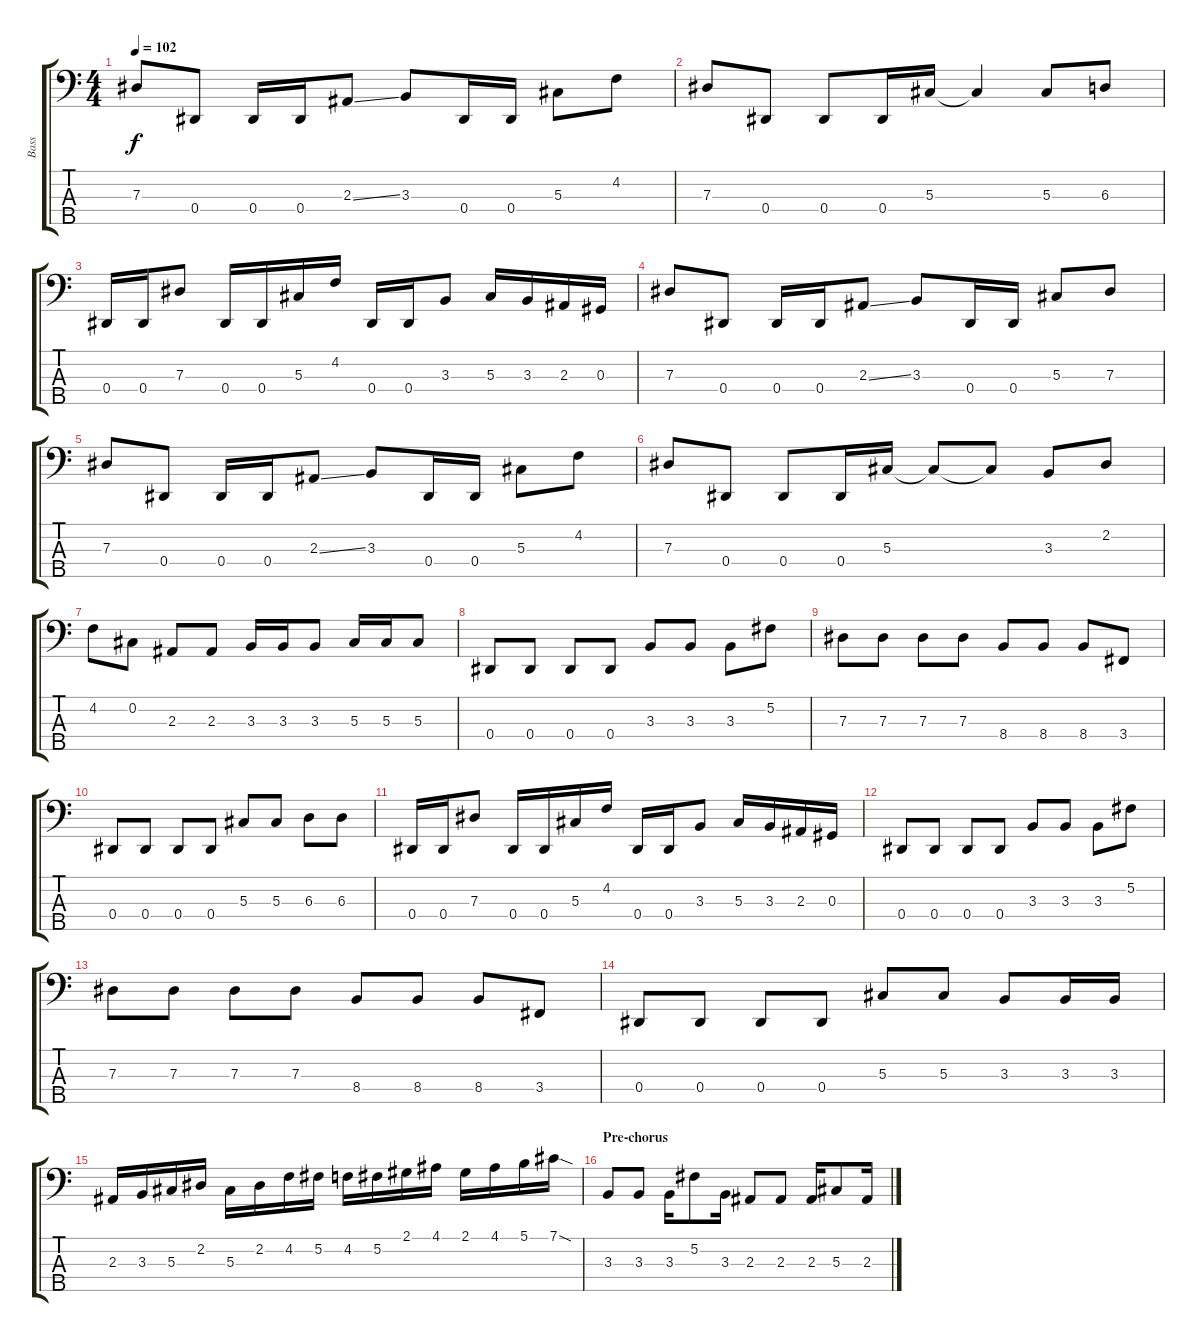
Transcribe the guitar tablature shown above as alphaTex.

\track ("Bass" "Bass") {instrument electricbasspick}
\staff {score tabs}
\tuning (Gb2 Db2 Ab1 Eb1 Bb0) {hide}
\ts (4 4)
\tempo 102
\clef f4
\ks c
7.3.8{dy f} 0.4.8 0.4.16 0.4.16 2.3{ss}.8 3.3.8 0.4.16 0.4.16 5.3.8 4.2.8 |
7.3.8 0.4.8 0.4.8 0.4.16 5.3.16 5.3{t}.4 5.3.8 6.3.8 |
0.4.16 0.4.16 7.3.8 0.4.16 0.4.16 5.3.16 4.2.16 0.4.16 0.4.16 3.3.8 5.3.16 3.3.16 2.3.16 0.3.16 |
7.3.8 0.4.8 0.4.16 0.4.16 2.3{ss}.8 3.3.8 0.4.16 0.4.16 5.3.8 7.3.8 |
7.3.8 0.4.8 0.4.16 0.4.16 2.3{ss}.8 3.3.8 0.4.16 0.4.16 5.3.8 4.2.8 |
7.3.8 0.4.8 0.4.8 0.4.16 5.3.16 5.3{t}.8 5.3{t}.8 3.3.8 2.2.8 |
4.2.8 0.2.8 2.3.8 2.3.8 3.3.16 3.3.16 3.3.8 5.3.16 5.3.16 5.3.8 |
0.4.8 0.4.8 0.4.8 0.4.8 3.3.8 3.3.8 3.3.8 5.2.8 |
7.3.8 7.3.8 7.3.8 7.3.8 8.4.8 8.4.8 8.4.8 3.4.8 |
0.4.8 0.4.8 0.4.8 0.4.8 5.3.8 5.3.8 6.3.8 6.3.8 |
0.4.16 0.4.16 7.3.8 0.4.16 0.4.16 5.3.16 4.2.16 0.4.16 0.4.16 3.3.8 5.3.16 3.3.16 2.3.16 0.3.16 |
0.4.8 0.4.8 0.4.8 0.4.8 3.3.8 3.3.8 3.3.8 5.2.8 |
7.3.8 7.3.8 7.3.8 7.3.8 8.4.8 8.4.8 8.4.8 3.4.8 |
0.4.8 0.4.8 0.4.8 0.4.8 5.3.8 5.3.8 3.3.8 3.3.16 3.3.16 |
2.3.16 3.3.16 5.3.16 2.2.16 5.3.16 2.2.16 4.2.16 5.2.16 4.2.16 5.2.16 2.1.16 4.1.16 2.1.16 4.1.16 5.1.16 7.1{sod}.16 |
\section ("" "Pre-chorus")
3.3.8 3.3.8 3.3.16 5.2.8 3.3.16 2.3.8 2.3.8 2.3.16 5.3.8 2.3.16
